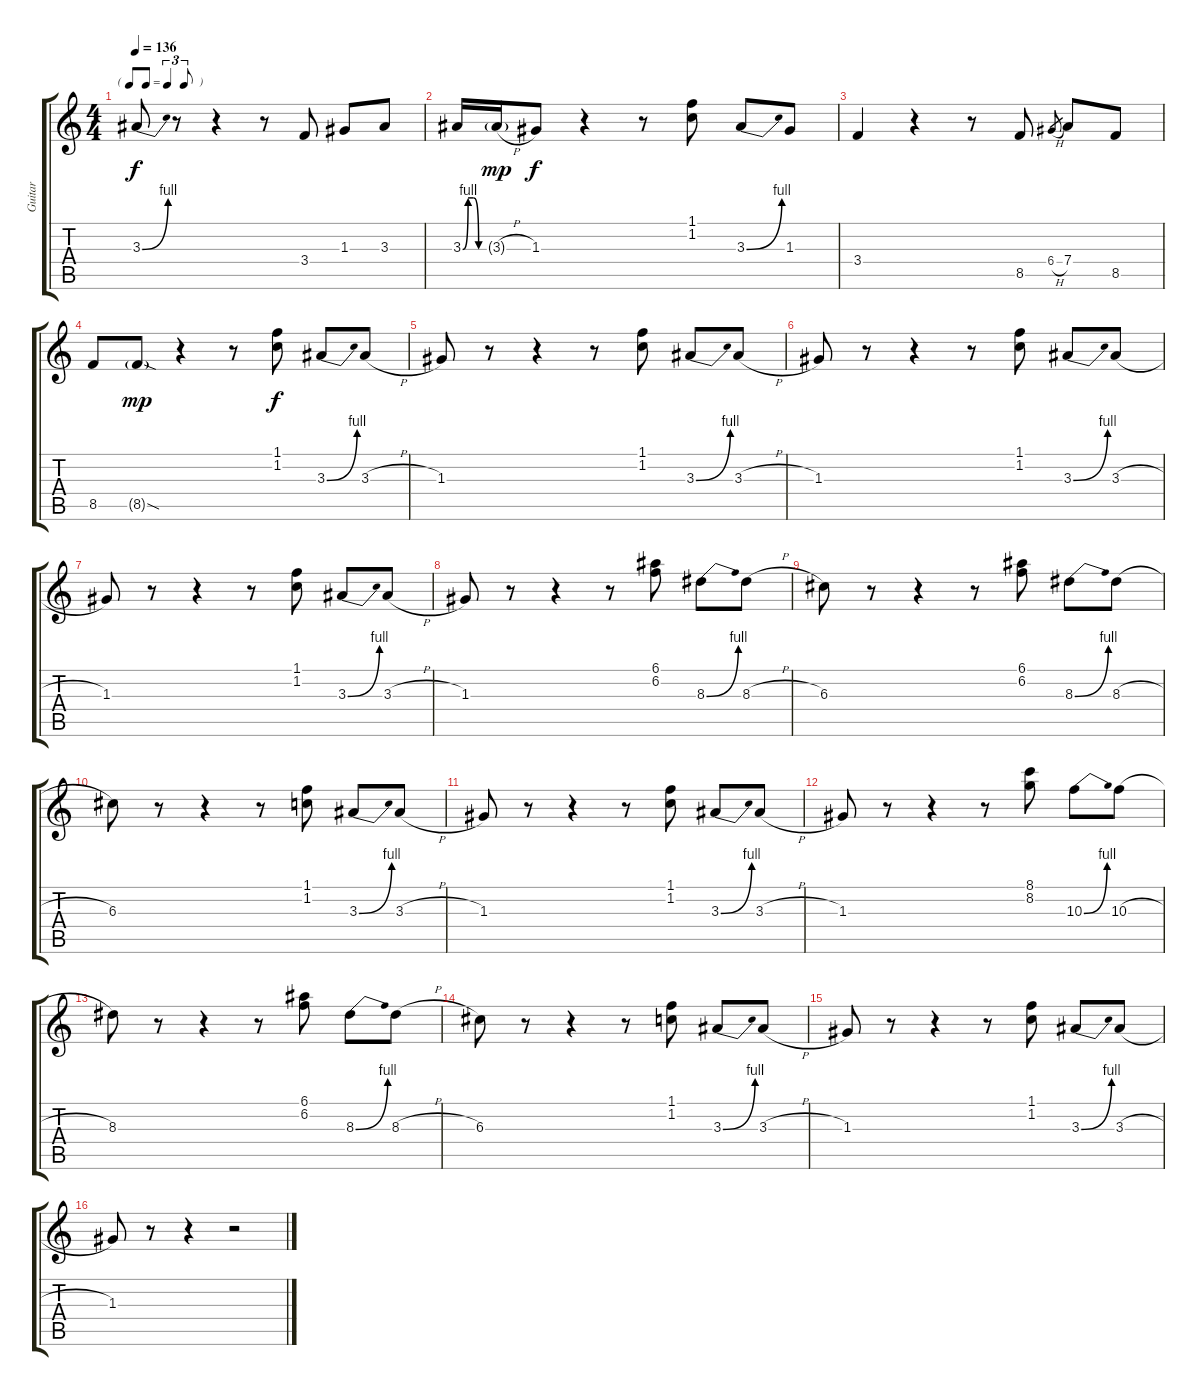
\track ("Guitar" "Guitar") {instrument overdrivenguitar}
\staff {score tabs}
\tuning (E4 B3 G3 D3 A2 E2) {hide}
\ts (4 4)
\tf triplet8th
\tempo 136
\clef g2
\ks c
3.3{be (bend 0 0 60 4)}.8{dy f} r.8 r.4 r.8 3.4.8 1.3.8 3.3.8 |
3.3{be (custom 0 0 15 4 30 4 45 0 60 0)}.16 3.3{h g}.16{dy mp} 1.3.8{dy f} r.4 r.8 (1.1 1.2).8 3.3{be (bend 0 0 60 4)}.8 1.3.8 |
3.4.4 r.4 r.8 8.5.8 6.4{h}.8{gr} 7.4.8 8.5.8 |
8.5.8 8.5{sod g}.8{dy mp} r.4 r.8 (1.1 1.2).8{dy f} 3.3{be (bend 0 0 60 4)}.8 3.3{h}.8 |
1.3.8 r.8 r.4 r.8 (1.1 1.2).8 3.3{be (bend 0 0 60 4)}.8 3.3{h}.8 |
1.3.8 r.8 r.4 r.8 (1.1 1.2).8 3.3{be (bend 0 0 60 4)}.8 3.3{h}.8 |
1.3.8 r.8 r.4 r.8 (1.1 1.2).8 3.3{be (bend 0 0 60 4)}.8 3.3{h}.8 |
1.3.8 r.8 r.4 r.8 (6.1 6.2).8 8.3{be (bend 0 0 60 4)}.8 8.3{h}.8 |
6.3.8 r.8 r.4 r.8 (6.1 6.2).8 8.3{be (bend 0 0 60 4)}.8 8.3{h}.8 |
6.3.8 r.8 r.4 r.8 (1.1 1.2).8 3.3{be (bend 0 0 60 4)}.8 3.3{h}.8 |
1.3.8 r.8 r.4 r.8 (1.1 1.2).8 3.3{be (bend 0 0 60 4)}.8 3.3{h}.8 |
1.3.8 r.8 r.4 r.8 (8.1 8.2).8 10.3{be (bend 0 0 60 4)}.8 10.3{h}.8 |
8.3.8 r.8 r.4 r.8 (6.1 6.2).8 8.3{be (bend 0 0 60 4)}.8 8.3{h}.8 |
6.3.8 r.8 r.4 r.8 (1.1 1.2).8 3.3{be (bend 0 0 60 4)}.8 3.3{h}.8 |
1.3.8 r.8 r.4 r.8 (1.1 1.2).8 3.3{be (bend 0 0 60 4)}.8 3.3{h}.8 |
1.3.8 r.8 r.4 r.2
